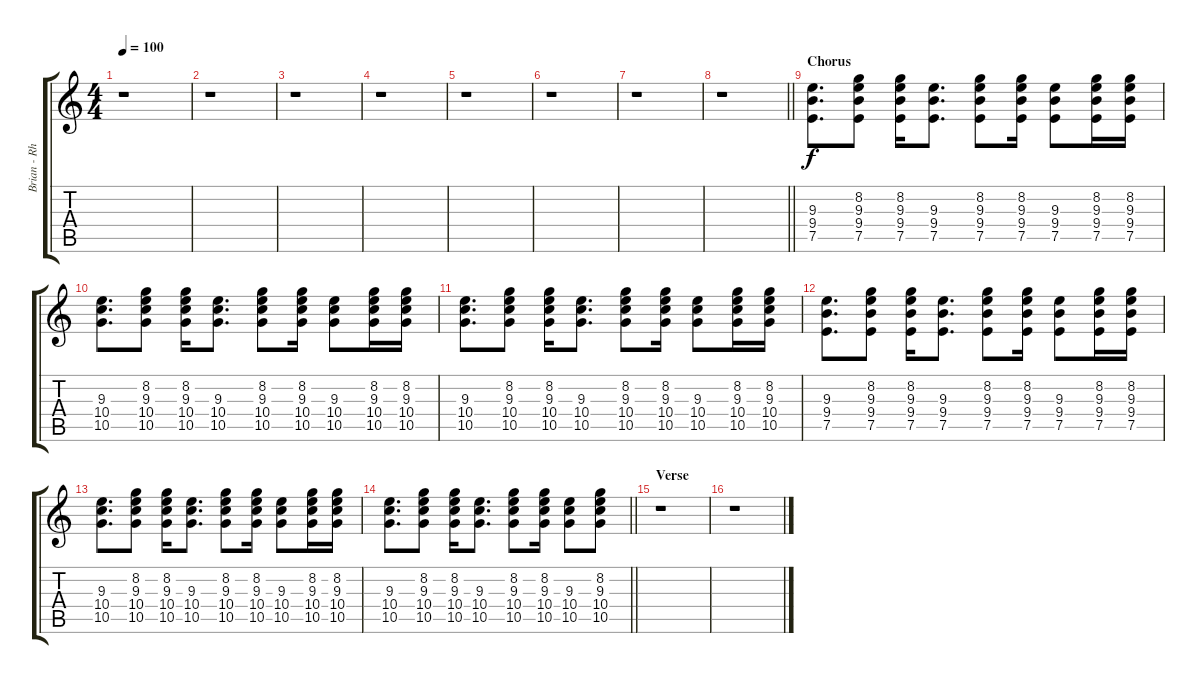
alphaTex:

\track ("Brian - Rhythm Guitar" "Brian - Rh") {instrument electricguitarjazz}
\staff {score tabs}
\tuning (E4 B3 G3 D3 A2 E2) {hide}
\ts (4 4)
\tempo 100
\clef g2
\ks c
r.1{dy f} |
r.1 |
r.1 |
r.1 |
r.1 |
r.1 |
r.1 |
\barLineRight lightlight
r.1 |
\section ("" "Chorus")
(9.3 9.4 7.5).8{d} (8.2 9.3 9.4 7.5).8 (8.2 9.3 9.4 7.5).16 (9.3 9.4 7.5).8{d} (8.2 9.3 9.4 7.5).8 (8.2 9.3 9.4 7.5).16 (9.3 9.4 7.5).8 (8.2 9.3 9.4 7.5).16 (8.2 9.3 9.4 7.5).16 |
(9.3 10.4 10.5).8{d} (8.2 9.3 10.4 10.5).8 (8.2 9.3 10.4 10.5).16 (9.3 10.4 10.5).8{d} (8.2 9.3 10.4 10.5).8 (8.2 9.3 10.4 10.5).16 (9.3 10.4 10.5).8 (8.2 9.3 10.4 10.5).16 (8.2 9.3 10.4 10.5).16 |
(9.3 10.4 10.5).8{d} (8.2 9.3 10.4 10.5).8 (8.2 9.3 10.4 10.5).16 (9.3 10.4 10.5).8{d} (8.2 9.3 10.4 10.5).8 (8.2 9.3 10.4 10.5).16 (9.3 10.4 10.5).8 (8.2 9.3 10.4 10.5).16 (8.2 9.3 10.4 10.5).16 |
(9.3 9.4 7.5).8{d} (8.2 9.3 9.4 7.5).8 (8.2 9.3 9.4 7.5).16 (9.3 9.4 7.5).8{d} (8.2 9.3 9.4 7.5).8 (8.2 9.3 9.4 7.5).16 (9.3 9.4 7.5).8 (8.2 9.3 9.4 7.5).16 (8.2 9.3 9.4 7.5).16 |
(9.3 10.4 10.5).8{d} (8.2 9.3 10.4 10.5).8 (8.2 9.3 10.4 10.5).16 (9.3 10.4 10.5).8{d} (8.2 9.3 10.4 10.5).8 (8.2 9.3 10.4 10.5).16 (9.3 10.4 10.5).8 (8.2 9.3 10.4 10.5).16 (8.2 9.3 10.4 10.5).16 |
\barLineRight lightlight
(9.3 10.4 10.5).8{d} (8.2 9.3 10.4 10.5).8 (8.2 9.3 10.4 10.5).16 (9.3 10.4 10.5).8{d} (8.2 9.3 10.4 10.5).8 (8.2 9.3 10.4 10.5).16 (9.3 10.4 10.5).8 (8.2 9.3 10.4 10.5).8 |
\section ("" "Verse")
r.1 |
r.1
